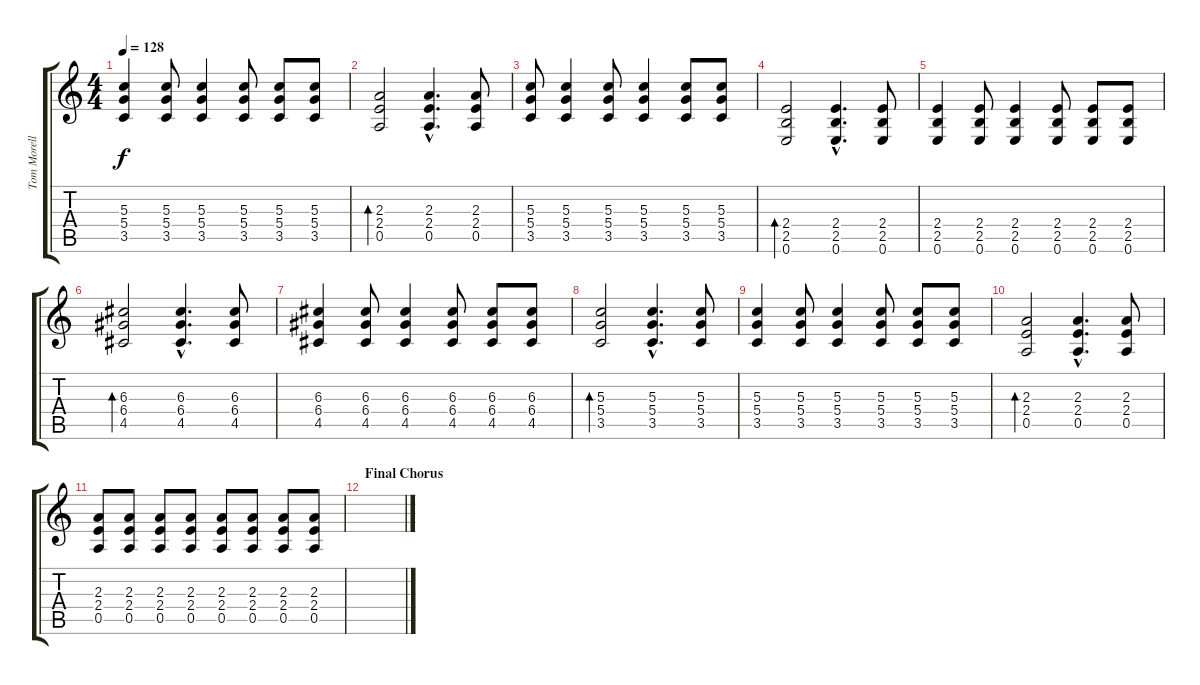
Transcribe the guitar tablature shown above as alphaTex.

\track ("Tom Morello [clean]" "Tom Morell") {instrument electricguitarclean}
\staff {score tabs}
\tuning (E4 B3 G3 D3 A2 E2) {hide}
\ts (4 4)
\tempo 128
\clef g2
\ks c
(5.3 5.4 3.5).4{dy f} (5.3 5.4 3.5).8 (5.3 5.4 3.5).4 (5.3 5.4 3.5).8 (5.3 5.4 3.5).8 (5.3 5.4 3.5).8 |
(2.3 2.4 0.5).2{bd 240} (2.3{hac} 2.4{hac} 0.5{hac}).4{d} (2.3 2.4 0.5).8 |
(5.3 5.4 3.5).8 (5.3 5.4 3.5).4 (5.3 5.4 3.5).8 (5.3 5.4 3.5).4 (5.3 5.4 3.5).8 (5.3 5.4 3.5).8 |
(2.4 2.5 0.6).2{bd 240} (2.4{hac} 2.5{hac} 0.6{hac}).4{d} (2.4 2.5 0.6).8 |
(2.4 2.5 0.6).4 (2.4 2.5 0.6).8 (2.4 2.5 0.6).4 (2.4 2.5 0.6).8 (2.4 2.5 0.6).8 (2.4 2.5 0.6).8 |
(6.3 6.4 4.5).2{bd 240} (6.3{hac} 6.4{hac} 4.5{hac}).4{d} (6.3 6.4 4.5).8 |
(6.3 6.4 4.5).4 (6.3 6.4 4.5).8 (6.3 6.4 4.5).4 (6.3 6.4 4.5).8 (6.3 6.4 4.5).8 (6.3 6.4 4.5).8 |
(5.3 5.4 3.5).2{bd 240} (5.3{hac} 5.4{hac} 3.5{hac}).4{d} (5.3 5.4 3.5).8 |
(5.3 5.4 3.5).4 (5.3 5.4 3.5).8 (5.3 5.4 3.5).4 (5.3 5.4 3.5).8 (5.3 5.4 3.5).8 (5.3 5.4 3.5).8 |
(2.3 2.4 0.5).2{bd 240} (2.3{hac} 2.4{hac} 0.5{hac}).4{d} (2.3 2.4 0.5).8 |
(2.3 2.4 0.5).8 (2.3 2.4 0.5).8 (2.3 2.4 0.5).8 (2.3 2.4 0.5).8 (2.3 2.4 0.5).8 (2.3 2.4 0.5).8 (2.3 2.4 0.5).8 (2.3 2.4 0.5).8 |
\section ("" "Final Chorus")
